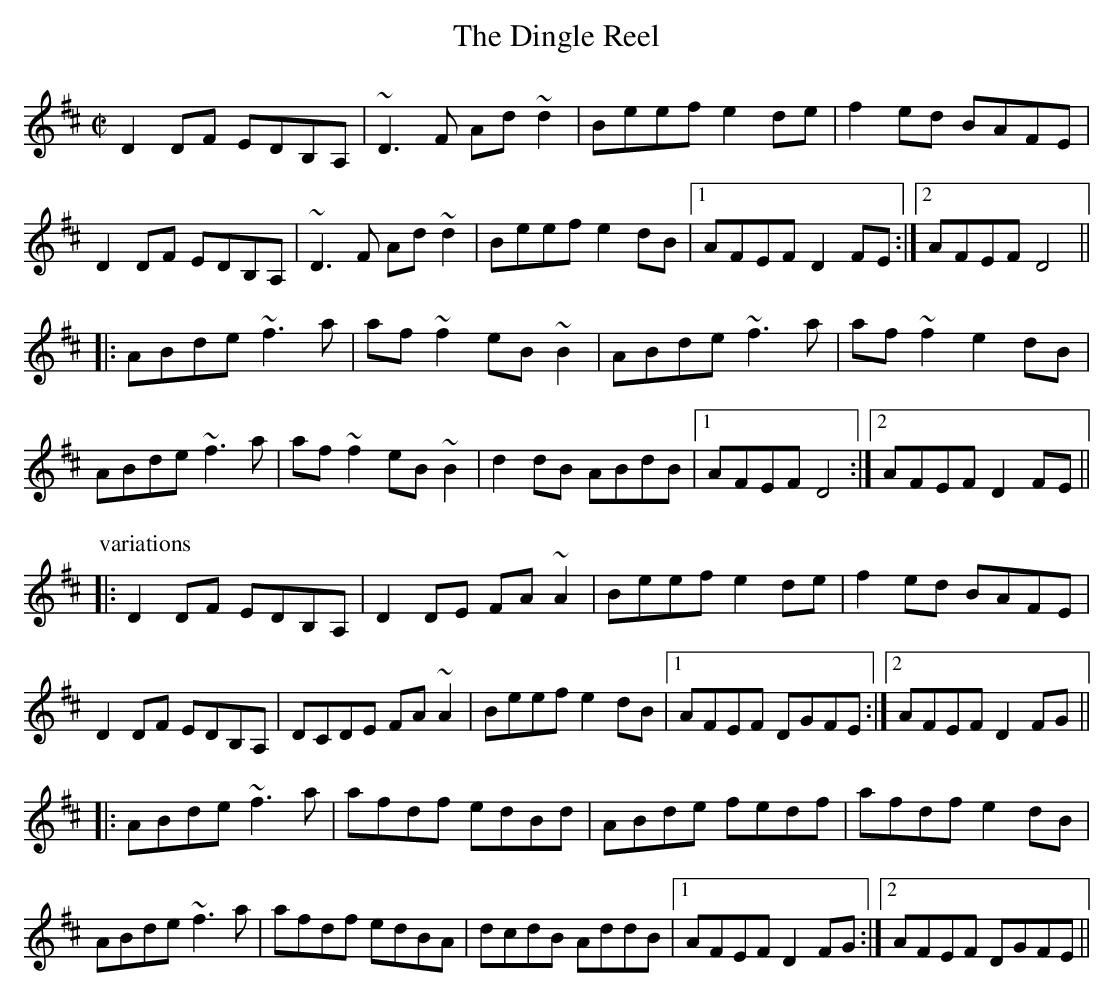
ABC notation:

X:1
T:Dingle Reel, The
M:C|
K:D
D2DF EDB,A, | ~D3F Ad~d2 | Beef e2de | f2ed BAFE |
D2DF EDB,A, | ~D3F Ad~d2 | Beef e2dB |1 AFEF D2FE :|2 AFEF D4 ||
|: ABde ~f3a | af~f2 eB~B2 | ABde ~f3a | af~f2 e2dB |
ABde ~f3a | af~f2 eB~B2 | d2dB ABdB |1 AFEF D4 :|2 AFEF D2FE ||
P:variations
|: D2DF EDB,A, | D2DE FA~A2 | Beef e2de | f2ed BAFE |
D2DF EDB,A, | DCDE FA~A2 | Beef e2dB |1 AFEF DGFE :|2 AFEF D2FG ||
|: ABde ~f3a | afdf edBd | ABde fedf | afdf e2dB |
ABde ~f3a | afdf edBA | dcdB AddB |1 AFEF D2FG :|2 AFEF DGFE ||
